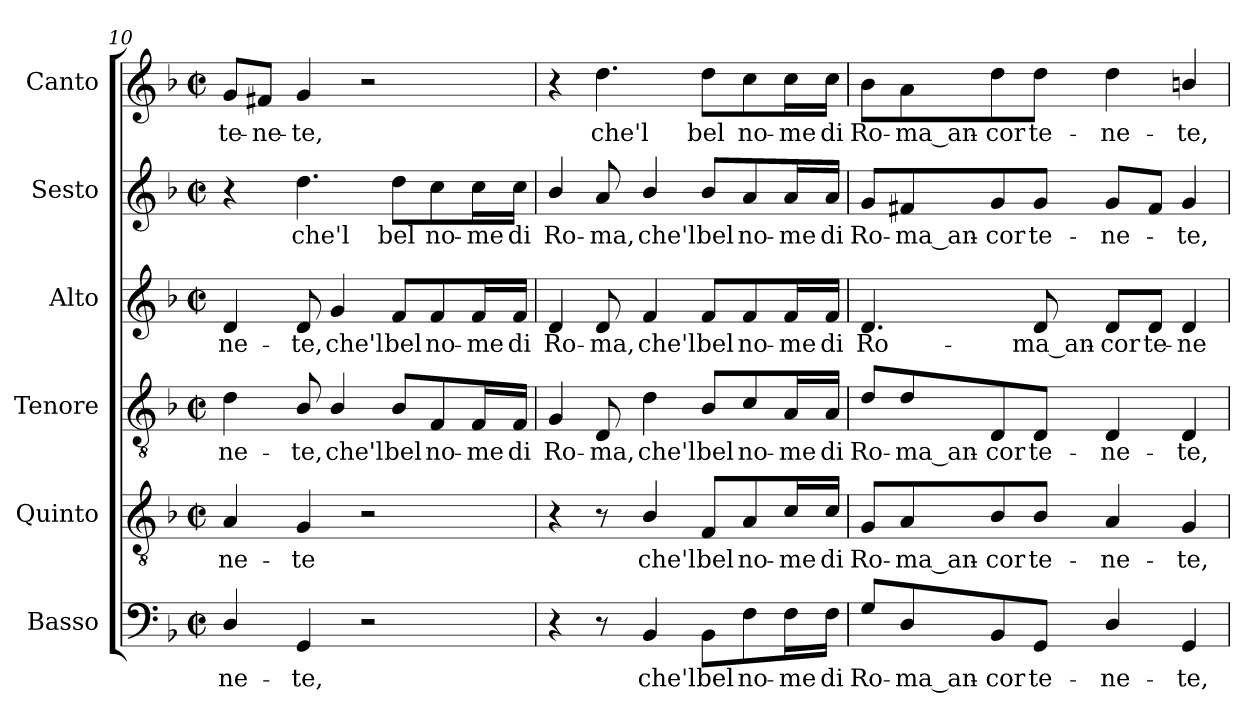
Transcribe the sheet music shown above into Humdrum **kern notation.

**kern	**text	**kern	**text	**kern	**text	**kern	**text	**kern	**text	**kern	**text
*part6	*part6	*part5	*part5	*part4	*part4	*part3	*part3	*part2	*part2	*part1	*part1
*staff6	*staff6	*staff5	*staff5	*staff4	*staff4	*staff3	*staff3	*staff2	*staff2	*staff1	*staff1
*I"Basso	*	*I"Quinto	*	*I"Tenore	*	*I"Alto	*	*I"Sesto	*	*I"Canto	*
*I'B.	*	*I'T.	*	*I'T.	*	*I'A.	*	*I'S.	*	*	*
*clefF4	*	*clefGv2	*	*clefGv2	*	*clefG2	*	*clefG2	*	*clefG2	*
*	*	*ITrd7c12	*	*ITrd7c12	*	*	*	*	*	*	*
*k[b-]	*	*k[b-]	*	*k[b-]	*	*k[b-]	*	*k[b-]	*	*k[b-]	*
*F:	*	*F:	*	*F:	*	*F:	*	*F:	*	*F:	*
*M2/2	*	*M2/2	*	*M2/2	*	*M2/2	*	*M2/2	*	*M2/2	*
*met(c|)	*	*met(c|)	*	*met(c|)	*	*met(c|)	*	*met(c|)	*	*met(c|)	*
=10	=10	=10	=10	=10	=10	=10	=10	=10	=10	=10	=10
!	!LO:LY:b:color=#000000	!	!	!	!	!	!	!	!	!	!
!	!	!	!LO:LY:b:color=#000000	!	!	!	!	!	!	!	!
!	!	!	!	!	!LO:LY:b:color=#000000	!	!	!	!	!	!
!	!	!	!	!	!	!	!LO:LY:b:color=#000000	!	!	!	!
!	!	!	!	!	!	!	!	!	!	!	!LO:LY:b:color=#000000
4Di/	-ne-	4AAi/	-ne-	4Di\	-ne-	4di/	-ne-	4r	.	8gi/L	te-
!	!	!	!	!	!	!	!	!	!	!	!LO:LY:b:color=#000000
.	.	.	.	.	.	.	.	.	.	8f#Xi/J	-ne-
!	!LO:LY:b:color=#000000	!	!	!	!	!	!	!	!	!	!
!	!	!	!LO:LY:b:color=#000000	!	!	!	!	!	!	!	!
!	!	!	!	!	!LO:LY:b:color=#000000	!	!	!	!	!	!
!	!	!	!	!	!	!	!LO:LY:b:color=#000000	!	!	!	!
!	!	!	!	!	!	!	!	!	!LO:LY:b:color=#000000	!	!
!	!	!	!	!	!	!	!	!	!	!	!LO:LY:b:color=#000000
4GGi/	-te,	4GGi/	-te	8BB-i/	-te,	8di/	-te,	4.ddi\	che'l	4gi/	-te,
!	!	!	!	!	!LO:LY:b:color=#000000	!	!	!	!	!	!
!	!	!	!	!	!	!	!LO:LY:b:color=#000000	!	!	!	!
.	.	.	.	4BB-i/	che'l	4gi/	che'l	.	.	.	.
2r	.	2r	.	.	.	.	.	.	.	2r	.
!	!	!	!	!	!LO:LY:b:color=#000000	!	!	!	!	!	!
!	!	!	!	!	!	!	!LO:LY:b:color=#000000	!	!	!	!
!	!	!	!	!	!	!	!	!	!LO:LY:b:color=#000000	!	!
.	.	.	.	8BB-i/L	bel	8fi/L	bel	8ddi\L	bel	.	.
!	!	!	!	!	!LO:LY:b:color=#000000	!	!	!	!	!	!
!	!	!	!	!	!	!	!LO:LY:b:color=#000000	!	!	!	!
!	!	!	!	!	!	!	!	!	!LO:LY:b:color=#000000	!	!
.	.	.	.	8FFi/	no-	8fi/	no-	8cci\	no-	.	.
!	!	!	!	!	!LO:LY:b:color=#000000	!	!	!	!	!	!
!	!	!	!	!	!	!	!LO:LY:b:color=#000000	!	!	!	!
!	!	!	!	!	!	!	!	!	!LO:LY:b:color=#000000	!	!
.	.	.	.	16FFi/L	-me	16fi/L	-me	16cci\L	-me	.	.
!	!	!	!	!	!LO:LY:b:color=#000000	!	!	!	!	!	!
!	!	!	!	!	!	!	!LO:LY:b:color=#000000	!	!	!	!
!	!	!	!	!	!	!	!	!	!LO:LY:b:color=#000000	!	!
.	.	.	.	16FFi/JJ	di	16fi/JJ	di	16cci\JJ	di	.	.
=11	=11	=11	=11	=11	=11	=11	=11	=11	=11	=11	=11
!	!	!	!	!	!LO:LY:b:color=#000000	!	!	!	!	!	!
!	!	!	!	!	!	!	!LO:LY:b:color=#000000	!	!	!	!
!	!	!	!	!	!	!	!	!	!LO:LY:b:color=#000000	!	!
4r	.	4r	.	4GGi/	Ro-	4di/	Ro-	4b-i/	Ro-	4r	.
!	!	!	!	!	!LO:LY:b:color=#000000	!	!	!	!	!	!
!	!	!	!	!	!	!	!LO:LY:b:color=#000000	!	!	!	!
!	!	!	!	!	!	!	!	!	!LO:LY:b:color=#000000	!	!
!	!	!	!	!	!	!	!	!	!	!	!LO:LY:b:color=#000000
8r	.	8r	.	8DDi/	-ma,	8di/	-ma,	8ai/	-ma,	4.ddi\	che'l
!	!LO:LY:b:color=#000000	!	!	!	!	!	!	!	!	!	!
!	!	!	!LO:LY:b:color=#000000	!	!	!	!	!	!	!	!
!	!	!	!	!	!LO:LY:b:color=#000000	!	!	!	!	!	!
!	!	!	!	!	!	!	!LO:LY:b:color=#000000	!	!	!	!
!	!	!	!	!	!	!	!	!	!LO:LY:b:color=#000000	!	!
4BB-i/	che'l	4BB-i/	che'l	4Di\	che'l	4fi/	che'l	4b-i/	che'l	.	.
!	!LO:LY:b:color=#000000	!	!	!	!	!	!	!	!	!	!
!	!	!	!LO:LY:b:color=#000000	!	!	!	!	!	!	!	!
!	!	!	!	!	!LO:LY:b:color=#000000	!	!	!	!	!	!
!	!	!	!	!	!	!	!LO:LY:b:color=#000000	!	!	!	!
!	!	!	!	!	!	!	!	!	!LO:LY:b:color=#000000	!	!
!	!	!	!	!	!	!	!	!	!	!	!LO:LY:b:color=#000000
8BB-i\L	bel	8FFi/L	bel	8BB-i/L	bel	8fi/L	bel	8b-i/L	bel	8ddi\L	bel
!	!LO:LY:b:color=#000000	!	!	!	!	!	!	!	!	!	!
!	!	!	!LO:LY:b:color=#000000	!	!	!	!	!	!	!	!
!	!	!	!	!	!LO:LY:b:color=#000000	!	!	!	!	!	!
!	!	!	!	!	!	!	!LO:LY:b:color=#000000	!	!	!	!
!	!	!	!	!	!	!	!	!	!LO:LY:b:color=#000000	!	!
!	!	!	!	!	!	!	!	!	!	!	!LO:LY:b:color=#000000
8Fi\	no-	8AAi/	no-	8Ci/	no-	8fi/	no-	8ai/	no-	8cci\	no-
!	!LO:LY:b:color=#000000	!	!	!	!	!	!	!	!	!	!
!	!	!	!LO:LY:b:color=#000000	!	!	!	!	!	!	!	!
!	!	!	!	!	!LO:LY:b:color=#000000	!	!	!	!	!	!
!	!	!	!	!	!	!	!LO:LY:b:color=#000000	!	!	!	!
!	!	!	!	!	!	!	!	!	!LO:LY:b:color=#000000	!	!
!	!	!	!	!	!	!	!	!	!	!	!LO:LY:b:color=#000000
16Fi\L	-me	16Ci/L	-me	16AAi/L	-me	16fi/L	-me	16ai/L	-me	16cci\L	-me
!	!LO:LY:b:color=#000000	!	!	!	!	!	!	!	!	!	!
!	!	!	!LO:LY:b:color=#000000	!	!	!	!	!	!	!	!
!	!	!	!	!	!LO:LY:b:color=#000000	!	!	!	!	!	!
!	!	!	!	!	!	!	!LO:LY:b:color=#000000	!	!	!	!
!	!	!	!	!	!	!	!	!	!LO:LY:b:color=#000000	!	!
!	!	!	!	!	!	!	!	!	!	!	!LO:LY:b:color=#000000
16Fi\JJ	di	16Ci/JJ	di	16AAi/JJ	di	16fi/JJ	di	16ai/JJ	di	16cci\JJ	di
=12	=12	=12	=12	=12	=12	=12	=12	=12	=12	=12	=12
!	!LO:LY:b:color=#000000	!	!	!	!	!	!	!	!	!	!
!	!	!	!LO:LY:b:color=#000000	!	!	!	!	!	!	!	!
!	!	!	!	!	!LO:LY:b:color=#000000	!	!	!	!	!	!
!	!	!	!	!	!	!	!LO:LY:b:color=#000000	!	!	!	!
!	!	!	!	!	!	!	!	!	!LO:LY:b:color=#000000	!	!
!	!	!	!	!	!	!	!	!	!	!	!LO:LY:b:color=#000000
8Gi/L	Ro-	8GGi/L	Ro-	8Di/L	Ro-	4.di/	Ro-	8gi/L	Ro-	8b-i\L	Ro-
!	!LO:LY:b:color=#000000	!	!	!	!	!	!	!	!	!	!
!	!	!	!LO:LY:b:color=#000000	!	!	!	!	!	!	!	!
!	!	!	!	!	!LO:LY:b:color=#000000	!	!	!	!	!	!
!	!	!	!	!	!	!	!	!	!LO:LY:b:color=#000000	!	!
!	!	!	!	!	!	!	!	!	!	!	!LO:LY:b:color=#000000
8Di/	-ma_an-	8AAi/	-ma_an-	8Di/	-ma_an-	.	.	8f#Xi/	-ma_an-	8ai\	-ma_an-
!	!LO:LY:b:color=#000000	!	!	!	!	!	!	!	!	!	!
!	!	!	!LO:LY:b:color=#000000	!	!	!	!	!	!	!	!
!	!	!	!	!	!LO:LY:b:color=#000000	!	!	!	!	!	!
!	!	!	!	!	!	!	!	!	!LO:LY:b:color=#000000	!	!
!	!	!	!	!	!	!	!	!	!	!	!LO:LY:b:color=#000000
8BB-i/	-cor	8BB-i/	-cor	8DDi/	-cor	.	.	8gi/	-cor	8ddi\	-cor
!	!LO:LY:b:color=#000000	!	!	!	!	!	!	!	!	!	!
!	!	!	!LO:LY:b:color=#000000	!	!	!	!	!	!	!	!
!	!	!	!	!	!LO:LY:b:color=#000000	!	!	!	!	!	!
!	!	!	!	!	!	!	!LO:LY:b:color=#000000	!	!	!	!
!	!	!	!	!	!	!	!	!	!LO:LY:b:color=#000000	!	!
!	!	!	!	!	!	!	!	!	!	!	!LO:LY:b:color=#000000
8GGi/J	te-	8BB-i/J	te-	8DDi/J	te-	8di/	-ma_an-	8gi/J	te-	8ddi\J	te-
!	!LO:LY:b:color=#000000	!	!	!	!	!	!	!	!	!	!
!	!	!	!LO:LY:b:color=#000000	!	!	!	!	!	!	!	!
!	!	!	!	!	!LO:LY:b:color=#000000	!	!	!	!	!	!
!	!	!	!	!	!	!	!LO:LY:b:color=#000000	!	!	!	!
!	!	!	!	!	!	!	!	!	!LO:LY:b:color=#000000	!	!
!	!	!	!	!	!	!	!	!	!	!	!LO:LY:b:color=#000000
4Di/	-ne-	4AAi/	-ne-	4DDi/	-ne-	8di/L	-cor	8gi/L	-ne-	4ddi\	-ne-
!	!	!	!	!	!	!	!LO:LY:b:color=#000000	!	!	!	!
.	.	.	.	.	.	8di/J	te-	8f#i/J	.	.	.
!	!LO:LY:b:color=#000000	!	!	!	!	!	!	!	!	!	!
!	!	!	!LO:LY:b:color=#000000	!	!	!	!	!	!	!	!
!	!	!	!	!	!LO:LY:b:color=#000000	!	!	!	!	!	!
!	!	!	!	!	!	!	!LO:LY:b:color=#000000	!	!	!	!
!	!	!	!	!	!	!	!	!	!LO:LY:b:color=#000000	!	!
!	!	!	!	!	!	!	!	!	!	!	!LO:LY:b:color=#000000
4GGi/	-te,	4GGi/	-te,	4DDi/	-te,	4di/	-ne-	4gi/	-te,	4bni/	-te,
=	=	=	=	=	=	=	=	=	=	=	=
*-	*-	*-	*-	*-	*-	*-	*-	*-	*-	*-	*-
